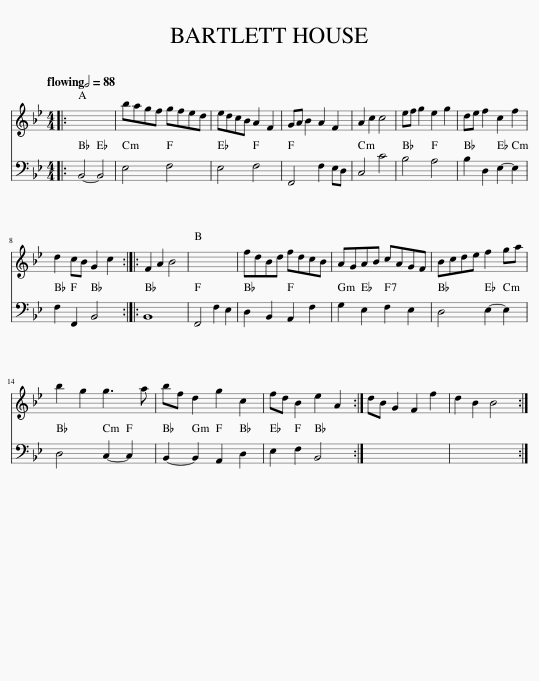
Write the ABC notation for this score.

X:1
%%score 1 2
L:1/8
Q:1/2=88
M:4/4
I:linebreak $
K:Bb
V:1 treble
V:2 bass
V:1
|: x8 | bagf gfed | edcB A2 F2 | GA B2 A2 F2 | A2 c2 c4 | %5
 ef g2 e2 g2 | de f2 c2 f2 |$ d2 cB G2 c2 :: F2 A2 B4 | x8 | %10
 fdBd fdcB | AGAB cAGF | Bcde f2 ga |$ b2 g2 g3 a | bf d2 g2 c2 | %15
 fd B2 e2 A2 :| dB G2 F2 f2 | d2 B2 B4 :| %18
V:2
|: B,,4- B,,4 | E,4 F,4 | E,4 F,4 | F,,4 F,2 E,D, | C,4 C4 | %5
 B,4 A,4 | B,2 D,2 E,2- E,2 |$ F,2 F,,2 B,,4 :: B,,8 | F,,4 F,2 E,2 | %10
 D,2 B,,2 A,,2 F,2 | G,2 E,2 F,2 E,2 | D,4 E,2- E,2 |$ D,4 C,2- C,2 | B,,2- B,,2 A,,2 D,2 | %15
 E,2 F,2 B,,4 :| x8 | x8 :| %18
